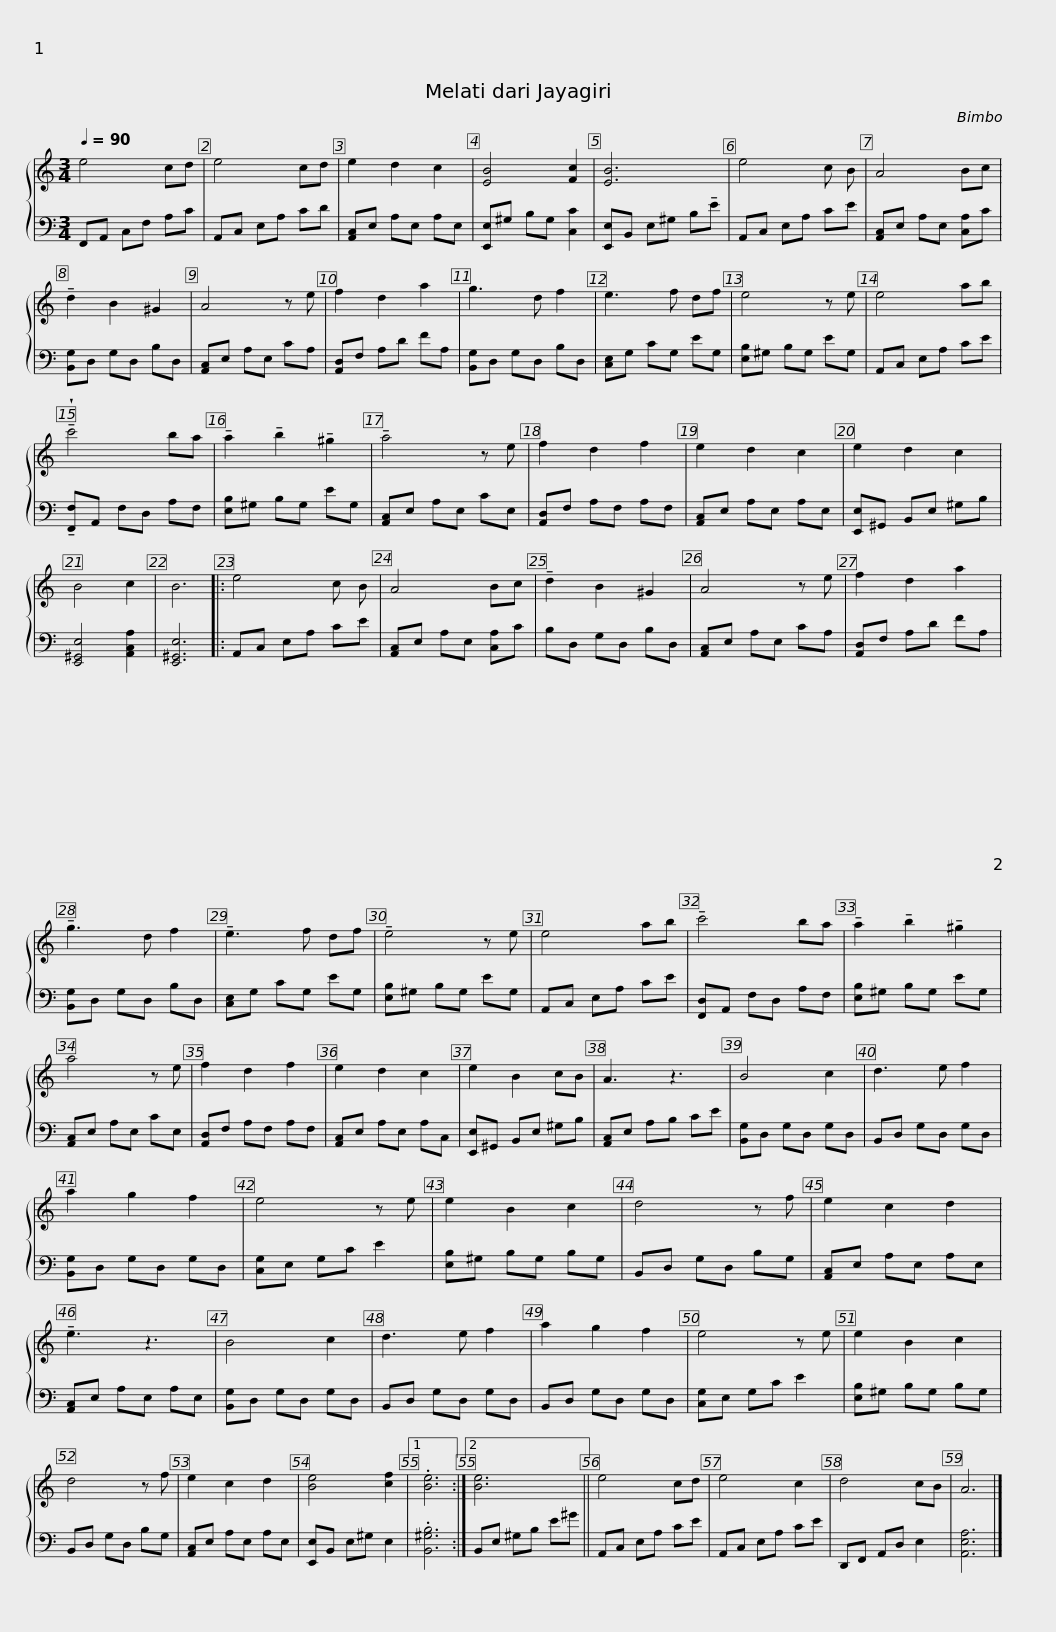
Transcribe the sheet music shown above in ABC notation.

X:1
%%score { 1 | 2 }
L:1/8
Q:1/4=90
M:3/4
I:linebreak $
K:C
V:1 treble
V:2 bass
V:1
 e4 cd | e4 cd | e2 d2 c2 | [EB]4 [Fc]2 | [EB]6 | %5
 e4 c B |$ A4 Bc | !tenuto!d2 B2 ^G2 | A4 z e | f2 d2 a2 |$ %10
 g3 d f2 | e3 f df | e4 z e | e4 ab |$ !wedge!!tenuto!c'4 ba | %15
 !tenuto!a2 !tenuto!b2 !tenuto!^g2 | !tenuto!a4 z e | f2 d2 f2 |$ e2 d2 c2 | e2 d2 c2 | %20
 B4 c2 | B6 |: e4 c B |$ A4 Bc | !tenuto!d2 B2 ^G2 | %25
 A4 z e | f2 d2 a2 |$ !tenuto!g3 d f2 | !tenuto!e3 f df | !tenuto!e4 z e | %30
 e4 ab |$ !tenuto!c'4 ba | !tenuto!a2 !tenuto!b2 !tenuto!^g2 | a4 z e | f2 d2 f2 |$ %35
 e2 d2 c2 | e2 B2 cB | A3 z3 | B4 c2 |$ d3 e f2 | %40
 a2 g2 f2 | e4 z e | e2 B2 c2 |$ d4 z f | e2 c2 d2 | %45
 !tenuto!e3 z3 | B4 c2 |$ d3 e f2 | a2 g2 f2 | e4 z e | %50
 e2 B2 c2 |$ d4 z f | e2 c2 d2 | [Be]4 [cf]2 |1 .[Be]6 :|2$ %55
 [Be]6 || e4 cd | e4 c2 | d4 cB | A6 |] %60
V:2
 F,,A,, C,F, A,C | A,,C, E,A, CD | [A,,C,]E, A,E, A,E, | [E,,E,]^G, B,G, [C,C]2 | [E,,E,]B,, E,^G, B,!tenuto!E | %5
 A,,C, E,A, CE |$ [A,,C,]E, A,E, [C,A,]C | [B,,G,]D, G,D, B,D, | [A,,C,]E, A,E, CA, | [A,,D,]F, A,D FA, |$ %10
 [B,,G,]D, G,D, B,D, | [C,E,]G, CG, EG, | [E,B,]^G, B,G, EG, | A,,C, E,A, CE |$ !tenuto![F,,F,]A,, F,D, A,F, | %15
 [E,B,]^G, B,G, EG, | [A,,C,]E, A,E, CE, | [A,,D,]F, A,F, A,F, |$ [A,,C,]E, A,E, A,E, | [E,,E,]^G,, B,,E, ^G,B, | %20
 [E,,^G,,E,]4 [A,,C,A,]2 | [E,,^G,,E,]6 |: A,,C, E,A, CE |$ [A,,C,]E, A,E, [C,A,]C | B,D, G,D, B,D, | %25
 [A,,C,]E, A,E, CA, | [A,,D,]F, A,D FA, |$ [B,,G,]D, G,D, B,D, | [C,E,]G, CG, EG, | [E,B,]^G, B,G, EG, | %30
 A,,C, E,A, CE |$ [F,,D,]A,, F,D, A,F, | [E,B,]^G, B,G, EG, | [A,,C,]E, A,E, CE, | [A,,D,]F, A,F, A,F, |$ %35
 [A,,C,]E, A,E, A,C, | [E,,E,]^G,, B,,E, ^G,B, | [A,,C,]E, A,B, CE | [B,,G,]D, G,D, G,D, |$ B,,D, G,D, G,D, | %40
 [B,,G,]D, G,D, G,D, | [C,G,]E, G,C E2 | [E,B,]^G, B,G, B,G, |$ B,,D, G,D, B,G, | [A,,C,]E, A,E, A,E, | %45
 [A,,C,]E, A,E, A,E, | [B,,G,]D, G,D, G,D, |$ B,,D, G,D, G,D, | B,,D, G,D, G,D, | [C,G,]E, G,C E2 | %50
 [E,B,]^G, B,G, B,G, |$ B,,D, G,D, B,G, | [A,,C,]E, A,E, A,E, | [E,,E,]B,, E,^G, E,2 |1 .[B,,^G,B,]6 :|2$ %55
 B,,E, ^G,B, E^G || A,,C, E,A, CE | A,,C, E,A, CE | D,,F,, A,,D, E,2 | [A,,E,A,]6 |] %60
